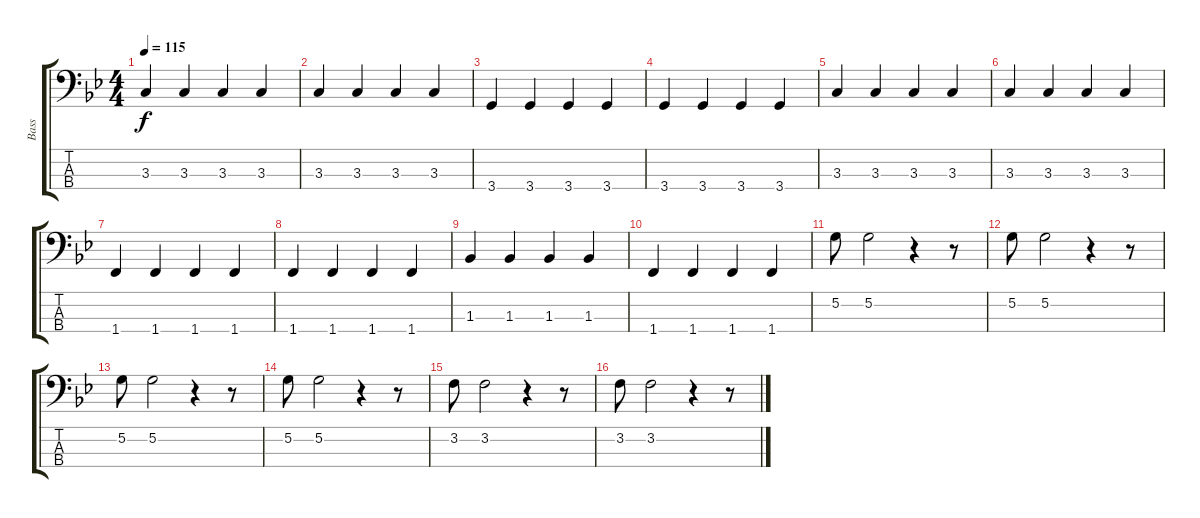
\track ("Bass" "Bass") {instrument electricbasspick}
\staff {score tabs}
\tuning (G2 D2 A1 E1) {hide}
\ts (4 4)
\tempo 115
\clef f4
\ks bb
3.3.4{dy f} 3.3.4 3.3.4 3.3.4 |
3.3.4 3.3.4 3.3.4 3.3.4 |
3.4.4 3.4.4 3.4.4 3.4.4 |
3.4.4 3.4.4 3.4.4 3.4.4 |
3.3.4 3.3.4 3.3.4 3.3.4 |
3.3.4 3.3.4 3.3.4 3.3.4 |
1.4.4 1.4.4 1.4.4 1.4.4 |
1.4.4 1.4.4 1.4.4 1.4.4 |
1.3.4 1.3.4 1.3.4 1.3.4 |
1.4.4 1.4.4 1.4.4 1.4.4 |
5.2.8 5.2.2 r.4 r.8 |
5.2.8 5.2.2 r.4 r.8 |
5.2.8 5.2.2 r.4 r.8 |
5.2.8 5.2.2 r.4 r.8 |
3.2.8 3.2.2 r.4 r.8 |
3.2.8 3.2.2 r.4 r.8
